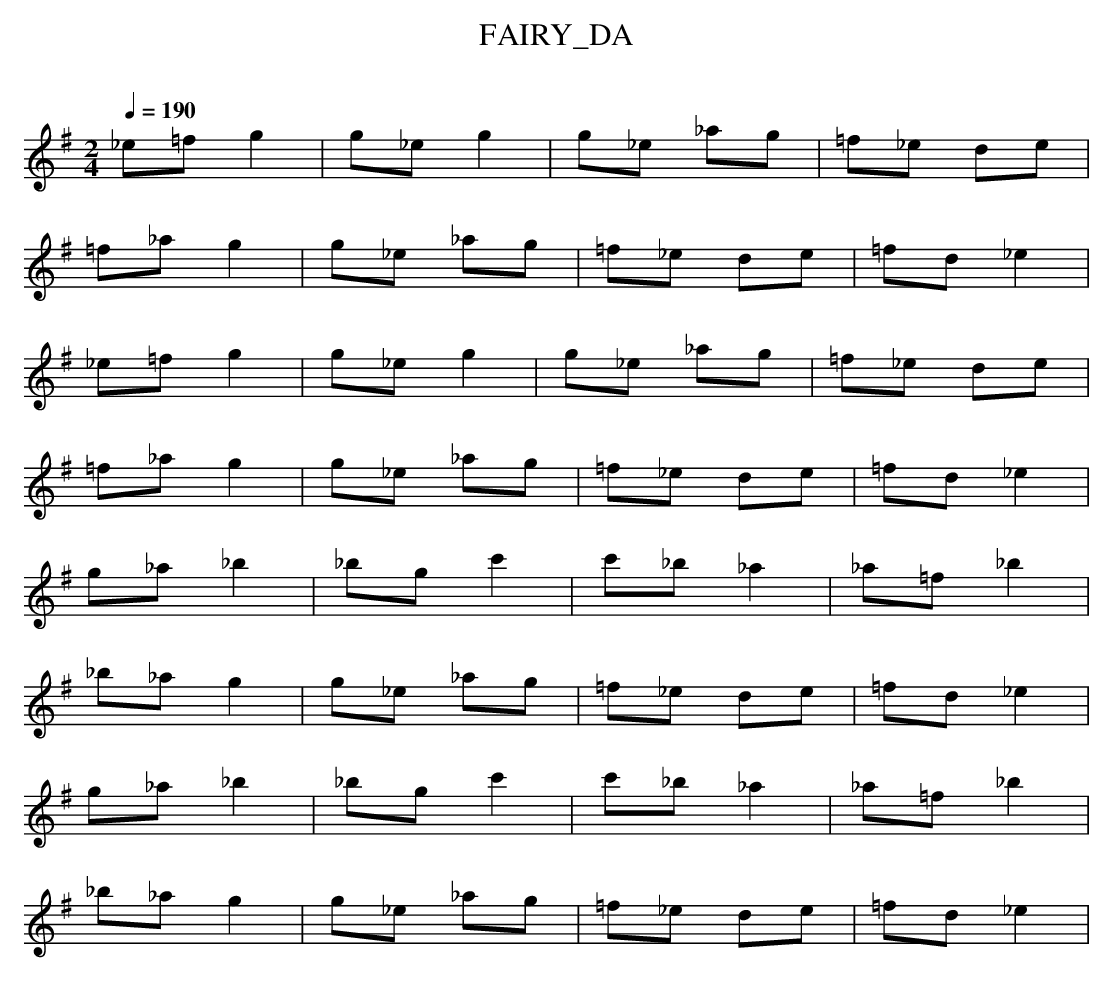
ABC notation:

X:1 %Music
T:FAIRY_DA %Tune name
C: %Tune composer
Q:1/4=190 %Tempo
M:2/4 %Meter
L:1/16 %
K:G
_e2=f2 g4 |g2_e2 g4 |g2_e2 _a2g2 |=f2_e2 d2e2 |
=f2_a2 g4 |g2_e2 _a2g2 |=f2_e2 d2e2 |=f2d2 _e4 |
_e2=f2 g4 |g2_e2 g4 |g2_e2 _a2g2 |=f2_e2 d2e2 |
=f2_a2 g4 |g2_e2 _a2g2 |=f2_e2 d2e2 |=f2d2 _e4 |
g2_a2 _b4 |_b2g2 c'4 |c'2_b2 _a4 |_a2=f2 _b4 |
_b2_a2 g4 |g2_e2 _a2g2 |=f2_e2 d2e2 |=f2d2 _e4 |
g2_a2 _b4 |_b2g2 c'4 |c'2_b2 _a4 |_a2=f2 _b4 |
_b2_a2 g4 |g2_e2 _a2g2 |=f2_e2 d2e2 |=f2d2 _e4 |
